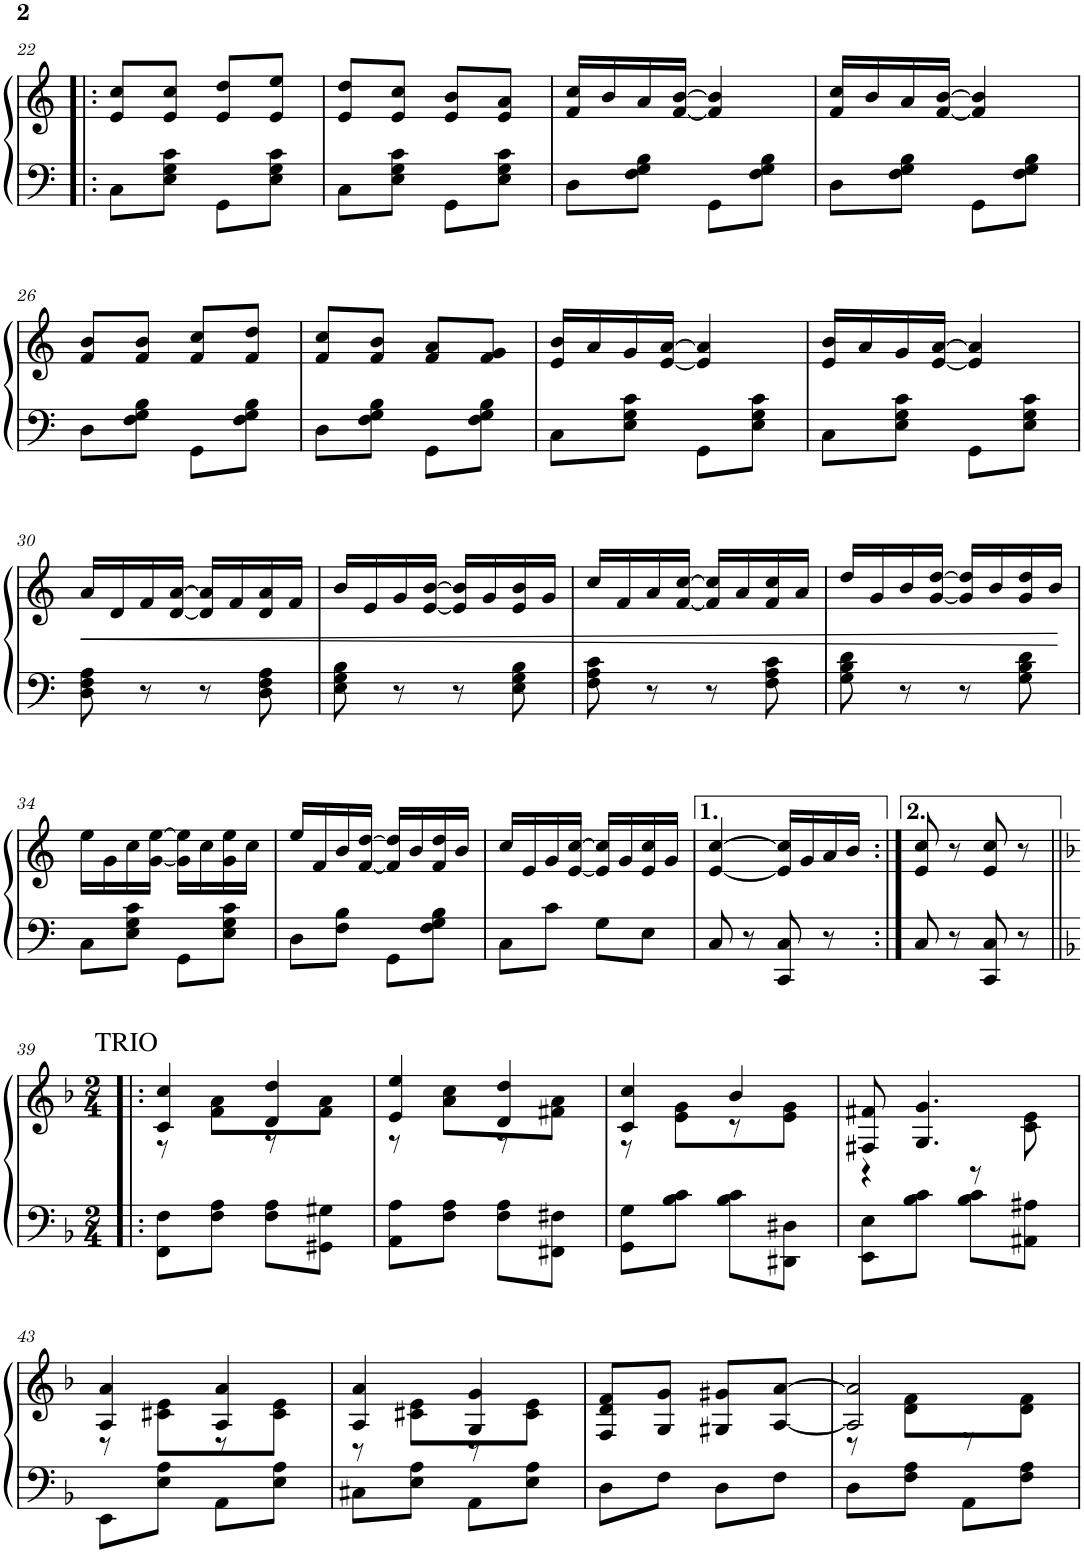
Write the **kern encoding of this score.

**kern	**kern	**dynam
*part1	*part1	*part1
*staff2	*staff1	*staff1/2
*I"Piano	*	*
*I'Pno.	*	*
!!LO:PB:g=z
*clefF4	*clefG2	*
*k[]	*k[]	*
*M2/4	*M2/4	*
=22!|:	=22!|:	=22!|:
8C\L	8e/ 8cc/L	.
8E\ 8G\ 8c\J	8e/ 8cc/J	.
8GG\L	8e/ 8dd/L	.
8E\ 8G\ 8c\J	8e/ 8ee/J	.
=23	=23	=23
8C\L	8e/ 8dd/L	.
8E\ 8G\ 8c\J	8e/ 8cc/J	.
8GG\L	8e/ 8b/L	.
8E\ 8G\ 8c\J	8e/ 8a/J	.
=24	=24	=24
8D\L	16f/ 16cc/LL	.
.	16b/	.
8F\ 8G\ 8B\J	16a/	.
.	[16f/ [16b/JJ	.
8GG\L	4f/] 4b/]	.
8F\ 8G\ 8B\J	.	.
=25	=25	=25
8D\L	16f/ 16cc/LL	.
.	16b/	.
8F\ 8G\ 8B\J	16a/	.
.	[16f/ [16b/JJ	.
8GG\L	4f/] 4b/]	.
8F\ 8G\ 8B\J	.	.
!!LO:LB:g=z
=26	=26	=26
8D\L	8f/ 8b/L	.
8F\ 8G\ 8B\J	8f/ 8b/J	.
8GG\L	8f/ 8cc/L	.
8F\ 8G\ 8B\J	8f/ 8dd/J	.
=27	=27	=27
8D\L	8f/ 8cc/L	.
8F\ 8G\ 8B\J	8f/ 8b/J	.
8GG\L	8f/ 8a/L	.
8F\ 8G\ 8B\J	8f/ 8g/J	.
=28	=28	=28
8C\L	16e/ 16b/LL	.
.	16a/	.
8E\ 8G\ 8c\J	16g/	.
.	[16e/ [16a/JJ	.
8GG\L	4e/] 4a/]	.
8E\ 8G\ 8c\J	.	.
=29	=29	=29
8C\L	16e/ 16b/LL	.
.	16a/	.
8E\ 8G\ 8c\J	16g/	.
.	[16e/ [16a/JJ	.
8GG\L	4e/] 4a/]	.
8E\ 8G\ 8c\J	.	.
!!LO:LB:g=z
=30	=30	=30
!	!	!LO:HP:b
8D\ 8F\ 8A\	16a/LL	<
.	16d/	.
8r	16f/	.
.	[16d/ [16a/JJ	.
8r	16d/] 16a/]LL	.
.	16f/	.
8D\ 8F\ 8A\	16d/ 16a/	.
.	16f/JJ	.
=31	=31	=31
8E\ 8G\ 8B\	16b/LL	.
.	16e/	.
8r	16g/	.
.	[16e/ [16b/JJ	.
8r	16e/] 16b/]LL	.
.	16g/	.
8E\ 8G\ 8B\	16e/ 16b/	.
.	16g/JJ	.
=32	=32	=32
8F\ 8A\ 8c\	16cc/LL	.
.	16f/	.
8r	16a/	.
.	[16f/ [16cc/JJ	.
8r	16f/] 16cc/]LL	.
.	16a/	.
8F\ 8A\ 8c\	16f/ 16cc/	.
.	16a/JJ	.
=33	=33	=33
8G\ 8B\ 8d\	16dd/LL	.
.	16g/	.
8r	16b/	.
.	[16g/ [16dd/JJ	.
8r	16g/] 16dd/]LL	.
.	16b/	.
8G\ 8B\ 8d\	16g/ 16dd/	.
.	16b/JJ	.
.	.	[
!!LO:LB:g=z
=34	=34	=34
8C\L	16ee\LL	.
.	16g\	.
8E\ 8G\ 8c\J	16cc\	.
.	[16g\ [16ee\JJ	.
8GG\L	16g\] 16ee\]LL	.
.	16cc\	.
8E\ 8G\ 8c\J	16g\ 16ee\	.
.	16cc\JJ	.
=35	=35	=35
8D\L	16ee/LL	.
.	16f/	.
8F\ 8B\J	16b/	.
.	[16f/ [16dd/JJ	.
8GG\L	16f/] 16dd/]LL	.
.	16b/	.
8F\ 8G\ 8B\J	16f/ 16dd/	.
.	16b/JJ	.
=36	=36	=36
8C\L	16cc/LL	.
.	16e/	.
8c\J	16g/	.
.	[16e/ [16cc/JJ	.
8G\L	16e/] 16cc/]LL	.
.	16g/	.
8E\J	16e/ 16cc/	.
.	16g/JJ	.
=37	=37	=37
8C/	[4e/ [4cc/	.
8r	.	.
8CC/ 8C/	16e/] 16cc/]LL	.
.	16g/	.
8r	16a/	.
.	16b/JJ	.
=38:|!	=38:|!	=38:|!
8C/	8e/ 8cc/	.
8r	8r	.
8CC/ 8C/	8e/ 8cc/	.
8r	8r	.
!!LO:LB:g=z
=39!|:	=39!|:	=39!|:
*k[b-]	*k[b-]	*
*M2/4	*M2/4	*
*	*^	*
!	!LO:TX:a:t=TRIO	!	!
8FF\ 8F\L	4c/ 4cc/	8r	.
8F\ 8A\J	.	8f\ 8a\L	.
8F\ 8A\L	4d/ 4dd/	8r	.
8GG#X\ 8G#X\J	.	8f\ 8a\J	.
=40	=40	=40	=40
8AA\ 8A\L	4e/ 4ee/	8r	.
8F\ 8A\J	.	8a\ 8cc\L	.
8F\ 8A\L	4d/ 4dd/	8r	.
8FF#X\ 8F#X\J	.	8f#X\ 8a\J	.
=41	=41	=41	=41
8GG\ 8G\L	4c/ 4cc/	8r	.
8B-\ 8c\J	.	8e\ 8g\L	.
8B-\ 8c\L	4b-/	8r	.
8DD#X\ 8D#X\J	.	8e\ 8g\J	.
=42	=42	=42	=42
8EE\ 8E\L	8F#X/ 8f#X/	4r	.
8B-\ 8c\J	4.G/ 4.g/	.	.
8B-\ 8c\L	.	8r	.
8AA#X\ 8A#X\J	.	8c\ 8e\	.
!!LO:LB:g=z	!!
=43	=43	=43	=43
8EE\L	4A/ 4a/	8r	.
8E\ 8A\J	.	8c#X\ 8e\L	.
8AA\L	4A/ 4a/	8r	.
8E\ 8A\J	.	8c#\ 8e\J	.
=44	=44	=44	=44
8C#X\L	4A/ 4a/	8r	.
8E\ 8A\J	.	8c#X\ 8e\L	.
8AA\L	4G/ 4g/	8r	.
8E\ 8A\J	.	8c#\ 8e\J	.
*	*v	*v	*
=45	=45	=45
8D\L	8F/ 8d/ 8f/L	.
8F\J	8G/ 8g/J	.
8D\L	8G#X/ 8g#X/L	.
8F\J	[<8A/ [8a/J	.
=46	=46	=46
*	*^	*
8D\L	2A/] 2a/]	8r	.
8F\ 8A\J	.	8d\ 8f\L	.
8AA\L	.	8r	.
8F\ 8A\J	.	8d\ 8f\J	.
*	*v	*v	*
=	=	=
*-	*-	*-
